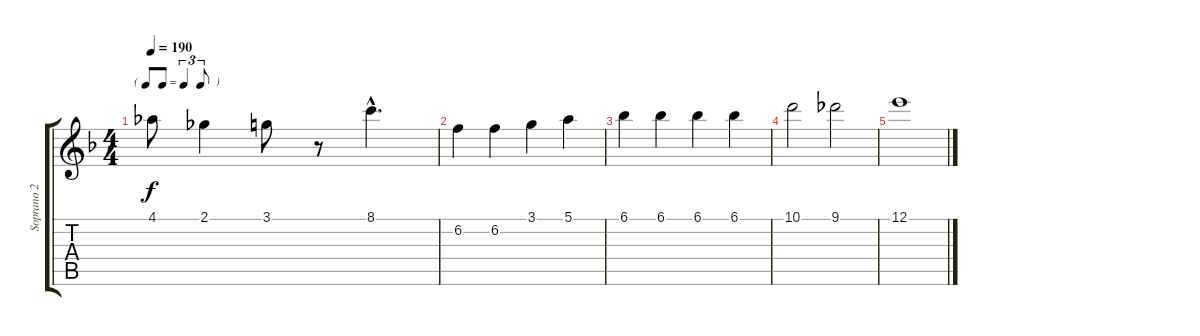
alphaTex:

\track ("Soprano 2" "Soprano 2") {instrument acousticguitarnylon}
\staff {score tabs}
\tuning (E4 B3 G3 D3 A2 E2) {hide}
\ts (4 4)
\tf triplet8th
\tempo 190
\clef g2
\ks f
4.1{t}.8{dy f} 2.1.4 3.1.8 r.8 8.1{hac}.4{d} |
6.2.4 6.2.4 3.1.4 5.1.4 |
6.1.4 6.1.4 6.1.4 6.1.4 |
10.1.2 9.1.2 |
12.1.1
